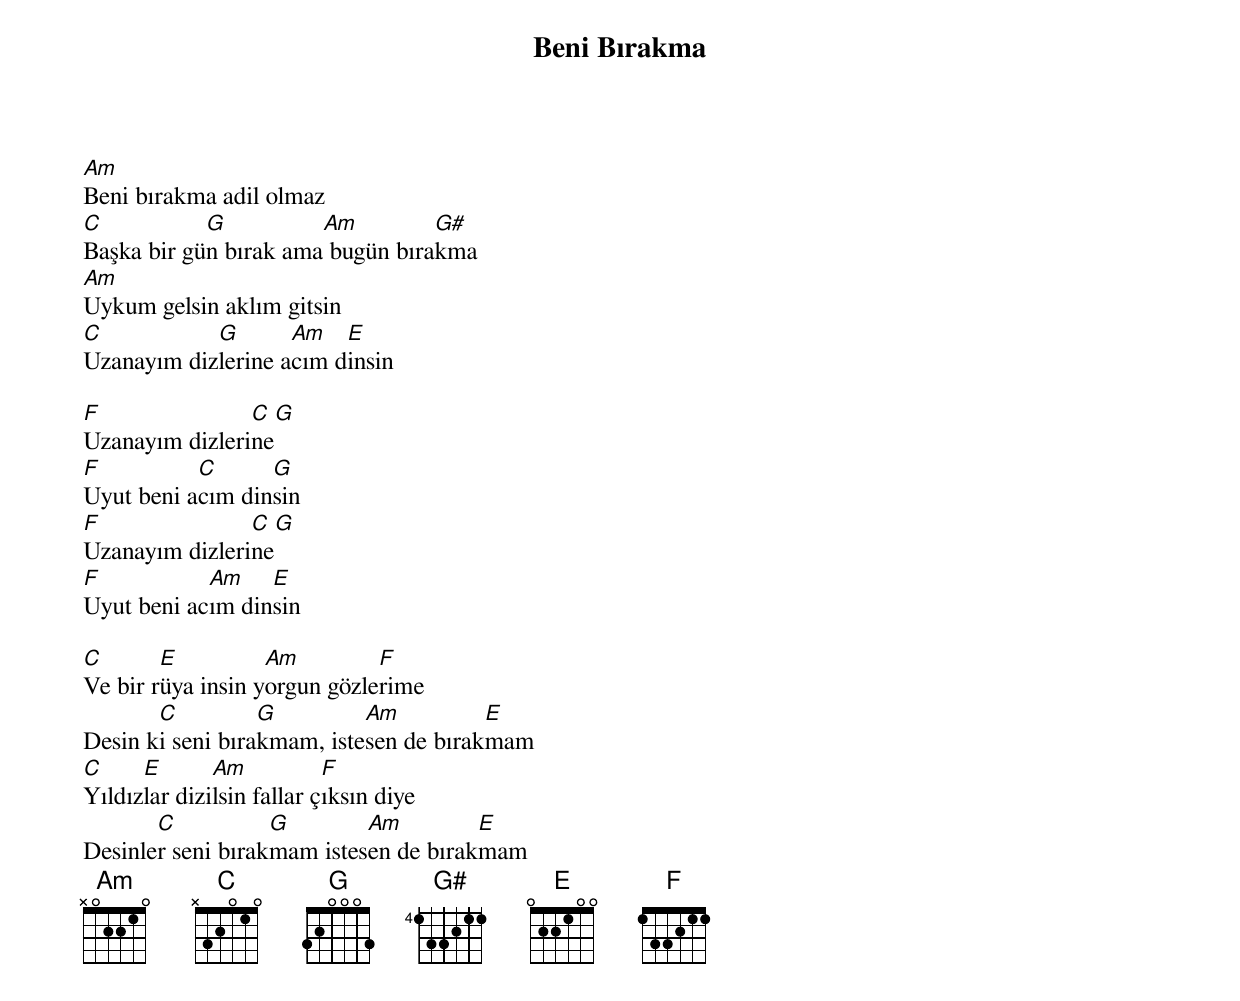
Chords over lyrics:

{title: Beni Bırakma}
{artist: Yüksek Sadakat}

Am
Beni bırakma adil olmaz
C           G          Am         G#
Başka bir gün bırak ama bugün bırakma
Am
Uykum gelsin aklım gitsin
C           G       Am   E
Uzanayım dizlerine acım dinsin

F               C G
Uzanayım dizlerine
F          C      G
Uyut beni acım dinsin
F               C G
Uzanayım dizlerine
F           Am    E
Uyut beni acım dinsin

C       E          Am         F
Ve bir rüya insin yorgun gözlerime
       C          G         Am          E
Desin ki seni bırakmam, istesen de bırakmam
C     E       Am           F
Yıldızlar dizilsin fallar çıksın diye
       C           G        Am         E
Desinler seni bırakmam istesen de bırakmam
